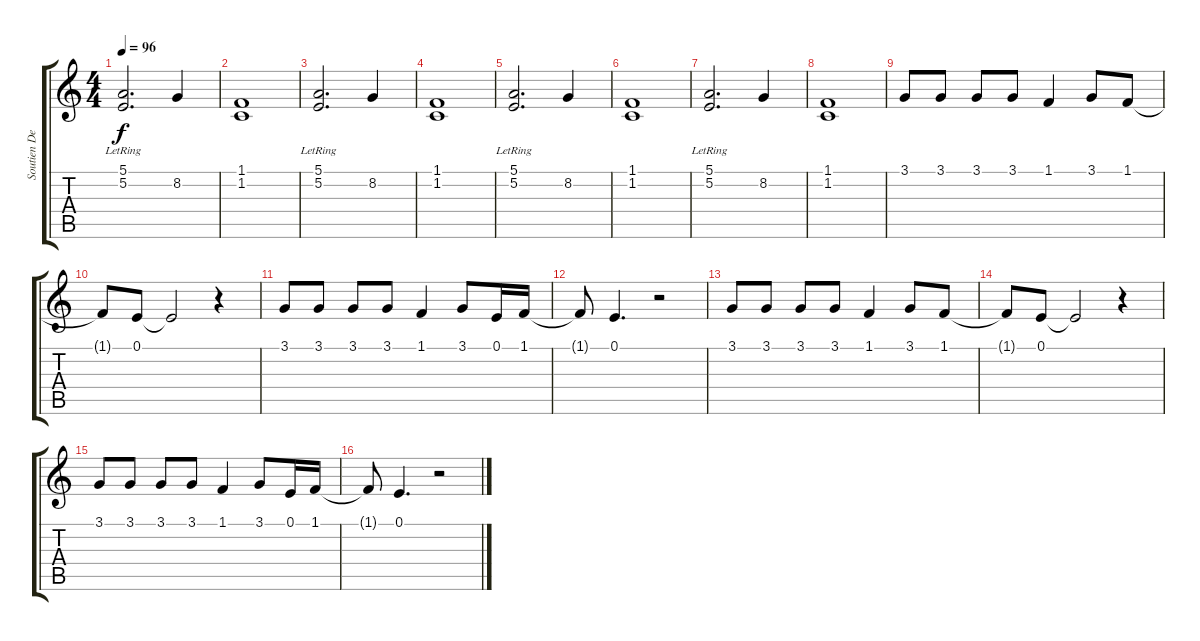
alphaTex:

\track ("Soutien De La Voix" "Soutien De") {instrument tenorsax}
\staff {score tabs}
\tuning (E4 B3 G3 D3 A2 E2) {hide}
\ts (4 4)
\tempo 96
\clef g2
\ks c
(5.1{lr} 5.2).2{d dy f} 8.2.4 |
(1.1 1.2).1 |
(5.1{lr} 5.2).2{d} 8.2.4 |
(1.1 1.2).1 |
(5.1{lr} 5.2).2{d} 8.2.4 |
(1.1 1.2).1 |
(5.1{lr} 5.2).2{d} 8.2.4 |
(1.1 1.2).1 |
3.1.8 3.1.8 3.1.8 3.1.8 1.1.4 3.1.8 1.1.8 |
1.1{t}.8 0.1.8 0.1{t}.2 r.4 |
3.1.8 3.1.8 3.1.8 3.1.8 1.1.4 3.1.8 0.1.16 1.1.16 |
1.1{t}.8 0.1.4{d} r.2 |
3.1.8 3.1.8 3.1.8 3.1.8 1.1.4 3.1.8 1.1.8 |
1.1{t}.8 0.1.8 0.1{t}.2 r.4 |
3.1.8 3.1.8 3.1.8 3.1.8 1.1.4 3.1.8 0.1.16 1.1.16 |
1.1{t}.8 0.1.4{d} r.2
